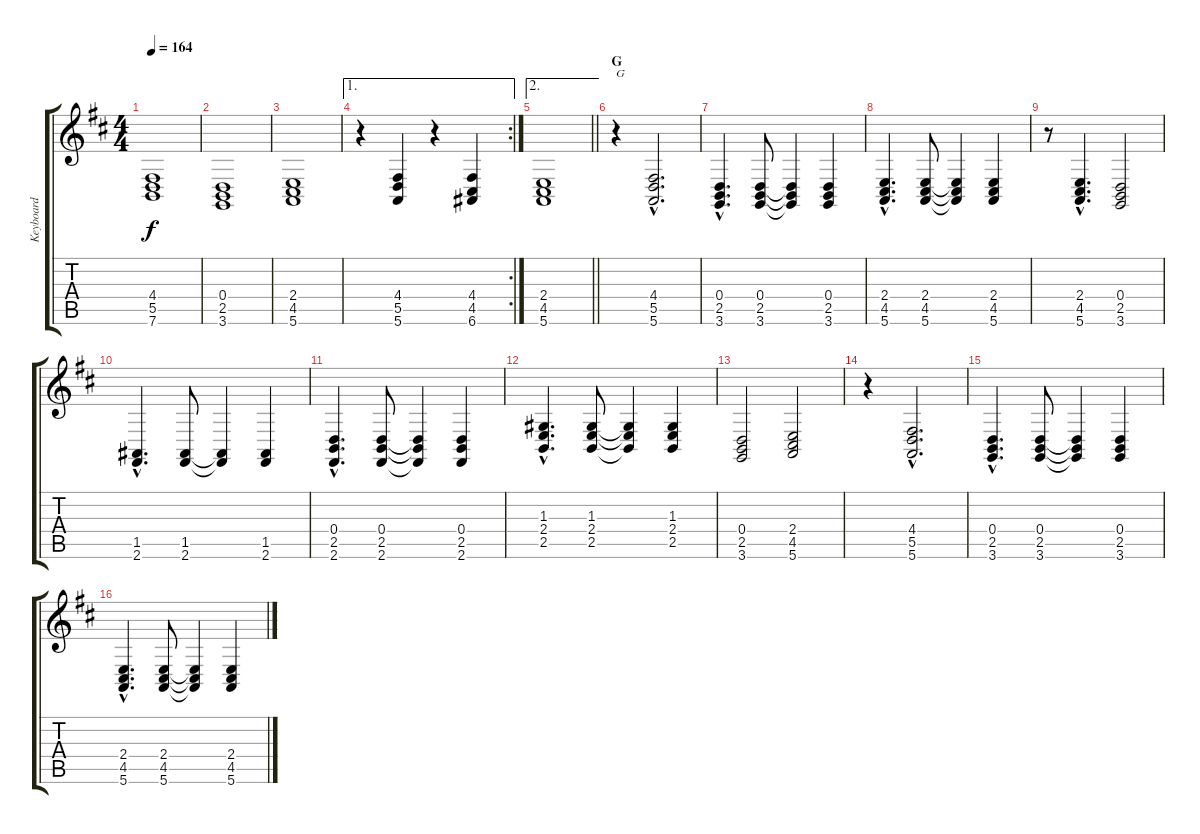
\track ("Keyboard" "Keyboard") {instrument acousticgrandpiano}
\staff {score tabs}
\tuning (E4 B3 G3 D3 A2 E2) {hide}
\ts (4 4)
\tempo 164
\clef g2
\ks d
(4.4 5.5 7.6).1{dy f} |
(0.4 2.5 3.6).1 |
(2.4 4.5 5.6).1 |
\ae 1
\rc 2
r.4 (4.4 5.5 5.6).4 r.4 (4.4 4.5 6.6).4 |
\ae 2
\barLineRight lightlight
(2.4 4.5 5.6).1 |
\section ("" "G")
r.4{txt "G"} (4.4{hac} 5.5{hac} 5.6{hac}).2{d} |
(0.4{hac} 2.5{hac} 3.6{hac}).4{d} (0.4 2.5 3.6).8 (0.4{t} 2.5{t} 3.6{t}).4 (0.4 2.5 3.6).4 |
(2.4{hac} 4.5{hac} 5.6{hac}).4{d} (2.4 4.5 5.6).8 (2.4{t} 4.5{t} 5.6{t}).4 (2.4 4.5 5.6).4 |
r.8 (2.4{hac} 4.5{hac} 5.6{hac}).4{d} (0.4 2.5 3.6).2 |
(1.5{hac} 2.6{hac}).4{d} (1.5 2.6).8 (1.5{t} 2.6{t}).4 (1.5 2.6).4 |
(0.4{hac} 2.5{hac} 2.6{hac}).4{d} (0.4 2.5 2.6).8 (0.4{t} 2.5{t} 2.6{t}).4 (0.4 2.5 2.6).4 |
(1.3{hac} 2.4{hac} 2.5{hac}).4{d} (1.3 2.4 2.5).8 (1.3{t} 2.4{t} 2.5{t}).4 (1.3 2.4 2.5).4 |
(0.4 2.5 3.6).2 (2.4 4.5 5.6).2 |
r.4 (4.4{hac} 5.5{hac} 5.6{hac}).2{d} |
(0.4{hac} 2.5{hac} 3.6{hac}).4{d} (0.4 2.5 3.6).8 (0.4{t} 2.5{t} 3.6{t}).4 (0.4 2.5 3.6).4 |
(2.4{hac} 4.5{hac} 5.6{hac}).4{d} (2.4 4.5 5.6).8 (2.4{t} 4.5{t} 5.6{t}).4 (2.4 4.5 5.6).4
